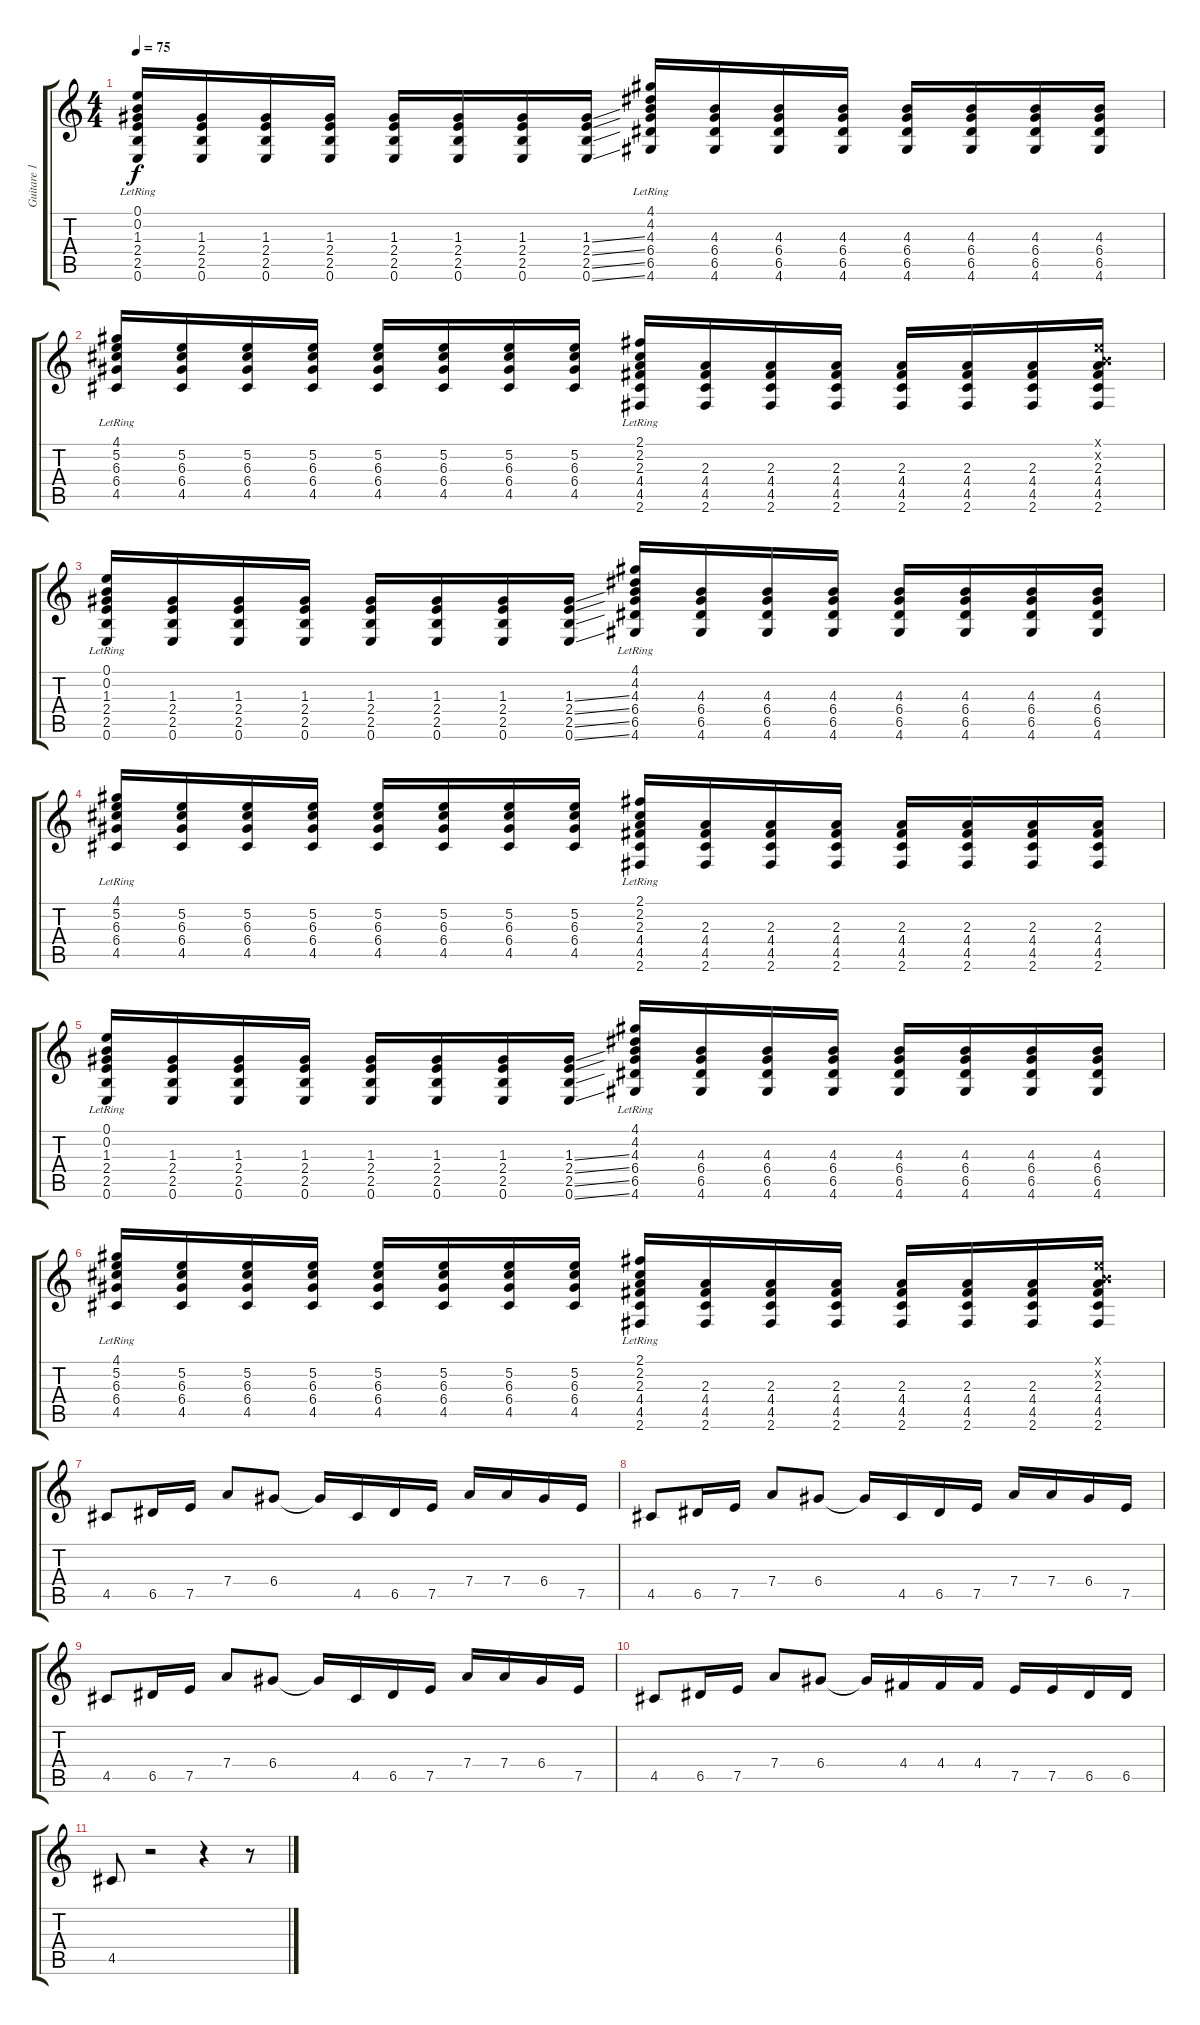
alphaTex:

\track ("Guitare 1" "Guitare 1") {instrument electricguitarclean}
\staff {score tabs}
\tuning (E4 B3 G3 D3 A2 E2) {hide}
\ts (4 4)
\tempo 75
\clef g2
\ks c
(0.1{lr} 0.2{lr} 1.3 2.4 2.5 0.6).16{dy f} (1.3 2.4 2.5 0.6).16 (1.3 2.4 2.5 0.6).16 (1.3 2.4 2.5 0.6).16 (1.3 2.4 2.5 0.6).16 (1.3 2.4 2.5 0.6).16 (1.3 2.4 2.5 0.6).16 (1.3{ss} 2.4{ss} 2.5{ss} 0.6{ss}).16 (4.1{lr} 4.2{lr} 4.3 6.4 6.5 4.6).16 (4.3 6.4 6.5 4.6).16 (4.3 6.4 6.5 4.6).16 (4.3 6.4 6.5 4.6).16 (4.3 6.4 6.5 4.6).16 (4.3 6.4 6.5 4.6).16 (4.3 6.4 6.5 4.6).16 (4.3 6.4 6.5 4.6).16 |
(4.1{lr} 5.2 6.3 6.4 4.5).16 (5.2 6.3 6.4 4.5).16 (5.2 6.3 6.4 4.5).16 (5.2 6.3 6.4 4.5).16 (5.2 6.3 6.4 4.5).16 (5.2 6.3 6.4 4.5).16 (5.2 6.3 6.4 4.5).16 (5.2 6.3 6.4 4.5).16 (2.1{lr} 2.2{lr} 2.3 4.4 4.5 2.6).16 (2.3 4.4 4.5 2.6).16 (2.3 4.4 4.5 2.6).16 (2.3 4.4 4.5 2.6).16 (2.3 4.4 4.5 2.6).16 (2.3 4.4 4.5 2.6).16 (2.3 4.4 4.5 2.6).16 (0.1{x} 0.2{x} 2.3 4.4 4.5 2.6).16 |
(0.1{lr} 0.2{lr} 1.3 2.4 2.5 0.6).16 (1.3 2.4 2.5 0.6).16 (1.3 2.4 2.5 0.6).16 (1.3 2.4 2.5 0.6).16 (1.3 2.4 2.5 0.6).16 (1.3 2.4 2.5 0.6).16 (1.3 2.4 2.5 0.6).16 (1.3{ss} 2.4{ss} 2.5{ss} 0.6{ss}).16 (4.1{lr} 4.2{lr} 4.3 6.4 6.5 4.6).16 (4.3 6.4 6.5 4.6).16 (4.3 6.4 6.5 4.6).16 (4.3 6.4 6.5 4.6).16 (4.3 6.4 6.5 4.6).16 (4.3 6.4 6.5 4.6).16 (4.3 6.4 6.5 4.6).16 (4.3 6.4 6.5 4.6).16 |
(4.1{lr} 5.2 6.3 6.4 4.5).16 (5.2 6.3 6.4 4.5).16 (5.2 6.3 6.4 4.5).16 (5.2 6.3 6.4 4.5).16 (5.2 6.3 6.4 4.5).16 (5.2 6.3 6.4 4.5).16 (5.2 6.3 6.4 4.5).16 (5.2 6.3 6.4 4.5).16 (2.1{lr} 2.2{lr} 2.3 4.4 4.5 2.6).16 (2.3 4.4 4.5 2.6).16 (2.3 4.4 4.5 2.6).16 (2.3 4.4 4.5 2.6).16 (2.3 4.4 4.5 2.6).16 (2.3 4.4 4.5 2.6).16 (2.3 4.4 4.5 2.6).16 (2.3 4.4 4.5 2.6).16 |
(0.1{lr} 0.2{lr} 1.3 2.4 2.5 0.6).16 (1.3 2.4 2.5 0.6).16 (1.3 2.4 2.5 0.6).16 (1.3 2.4 2.5 0.6).16 (1.3 2.4 2.5 0.6).16 (1.3 2.4 2.5 0.6).16 (1.3 2.4 2.5 0.6).16 (1.3{ss} 2.4{ss} 2.5{ss} 0.6{ss}).16 (4.1{lr} 4.2{lr} 4.3 6.4 6.5 4.6).16 (4.3 6.4 6.5 4.6).16 (4.3 6.4 6.5 4.6).16 (4.3 6.4 6.5 4.6).16 (4.3 6.4 6.5 4.6).16 (4.3 6.4 6.5 4.6).16 (4.3 6.4 6.5 4.6).16 (4.3 6.4 6.5 4.6).16 |
(4.1{lr} 5.2 6.3 6.4 4.5).16 (5.2 6.3 6.4 4.5).16 (5.2 6.3 6.4 4.5).16 (5.2 6.3 6.4 4.5).16 (5.2 6.3 6.4 4.5).16 (5.2 6.3 6.4 4.5).16 (5.2 6.3 6.4 4.5).16 (5.2 6.3 6.4 4.5).16 (2.1{lr} 2.2{lr} 2.3 4.4 4.5 2.6).16 (2.3 4.4 4.5 2.6).16 (2.3 4.4 4.5 2.6).16 (2.3 4.4 4.5 2.6).16 (2.3 4.4 4.5 2.6).16 (2.3 4.4 4.5 2.6).16 (2.3 4.4 4.5 2.6).16 (0.1{x} 0.2{x} 2.3 4.4 4.5 2.6).16 |
4.5.8{volume 13 balance 8} 6.5.16 7.5.16 7.4.8 6.4.8 6.4{t}.16 4.5.16 6.5.16 7.5.16 7.4.16 7.4.16 6.4.16 7.5.16 |
4.5.8 6.5.16 7.5.16 7.4.8 6.4.8 6.4{t}.16 4.5.16 6.5.16 7.5.16 7.4.16 7.4.16 6.4.16 7.5.16 |
4.5.8 6.5.16 7.5.16 7.4.8 6.4.8 6.4{t}.16 4.5.16 6.5.16 7.5.16 7.4.16 7.4.16 6.4.16 7.5.16 |
4.5.8 6.5.16 7.5.16 7.4.8 6.4.8 6.4{t}.16 4.4.16 4.4.16 4.4.16 7.5.16 7.5.16 6.5.16 6.5.16 |
4.5.8 r.2 r.4 r.8
